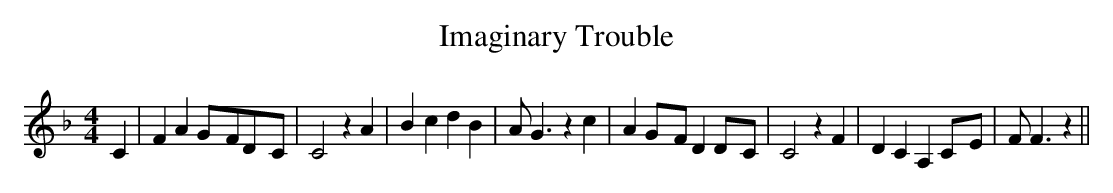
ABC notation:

X:1
T:Imaginary Trouble
M:4/4
L:1/4
K:F
 C| F AG/2-F/2D/2-C/2| C2 z A| B c d B| A/2 G3/2 z c| AG/2-F/2 DD/2-C/2|\
 C2 z F| D C A,C/2-E/2| F/2 F3/2 z||
